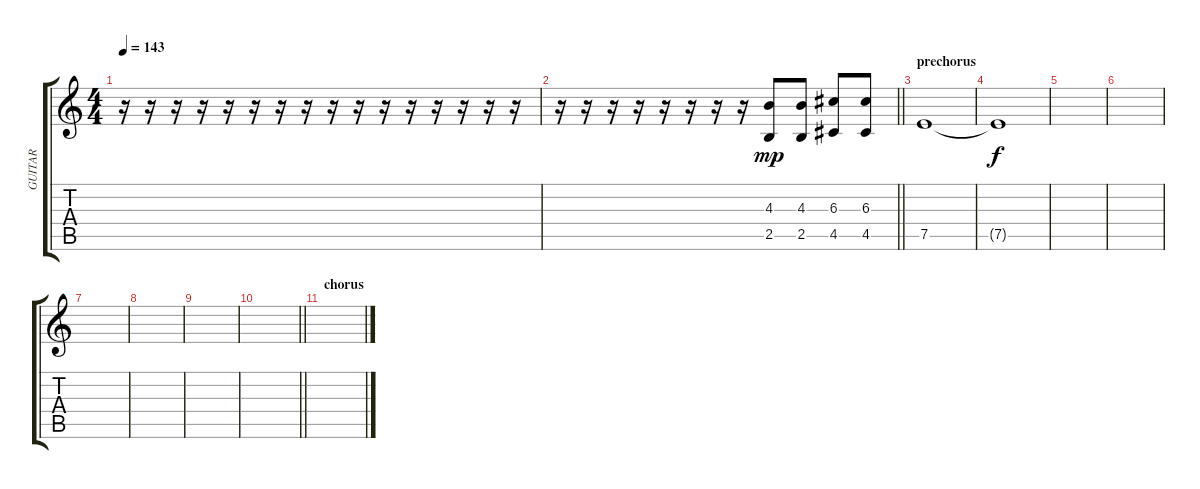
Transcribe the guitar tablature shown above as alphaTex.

\track ("GUITAR" "GUITAR") {instrument distortionguitar}
\staff {score tabs}
\tuning (E4 B3 G3 D3 A2 E2) {hide}
\ts (4 4)
\tempo 143
\clef g2
\ks c
r.16{dy mf} r.16 r.16 r.16 r.16 r.16 r.16 r.16 r.16 r.16 r.16 r.16 r.16 r.16 r.16 r.16 |
\barLineRight lightlight
r.16 r.16 r.16 r.16 r.16 r.16 r.16 r.16 (4.3 2.5).8{dy mp} (4.3 2.5).8 (6.3 4.5).8 (6.3 4.5).8 |
\section ("" "prechorus")
7.5.1 |
7.5{t}.1{dy f} |
|
|
|
|
|
\barLineRight lightlight
|
\section ("" "chorus")
